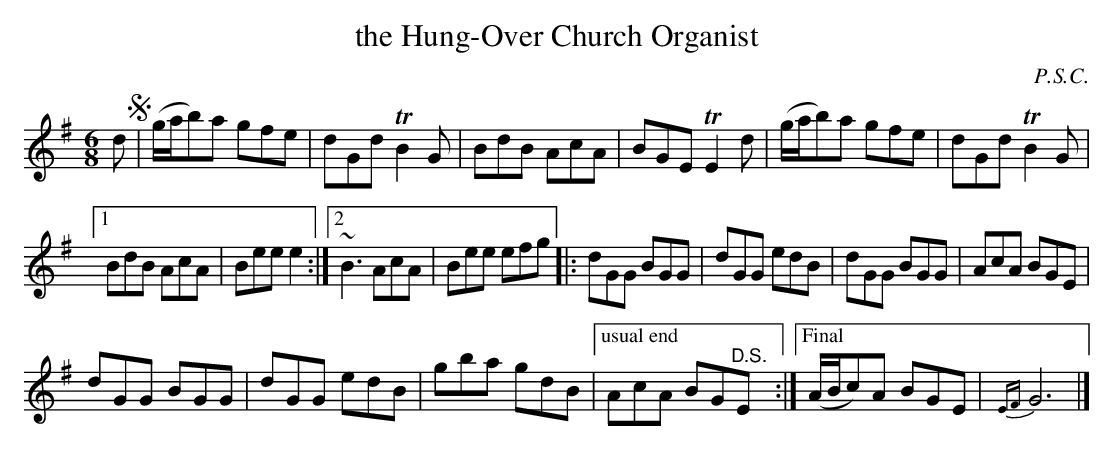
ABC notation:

X:1
T: the Hung-Over Church Organist
C: P.S.C.	% Maybe Peter Clark; Jerry's church organist
M: 6/8
L: 1/8
K: G
d !segno!|\
(g/a/b)a gfe | dGd TB2G | BdB AcA | BGE TE2d | (g/a/b)a gfe | dGd TB2G |
[1 BdB AcA | Bee e2 :|2 ~B3 AcA | Bee efg |: dGG BGG | dGG edB | dGG BGG | AcA BGE |
dGG BGG | dGG edB | gba gdB |["usual end" AcA BG"^D.S."E :|["Final" (A/B/c)A BGE | {EF}G6 |]
